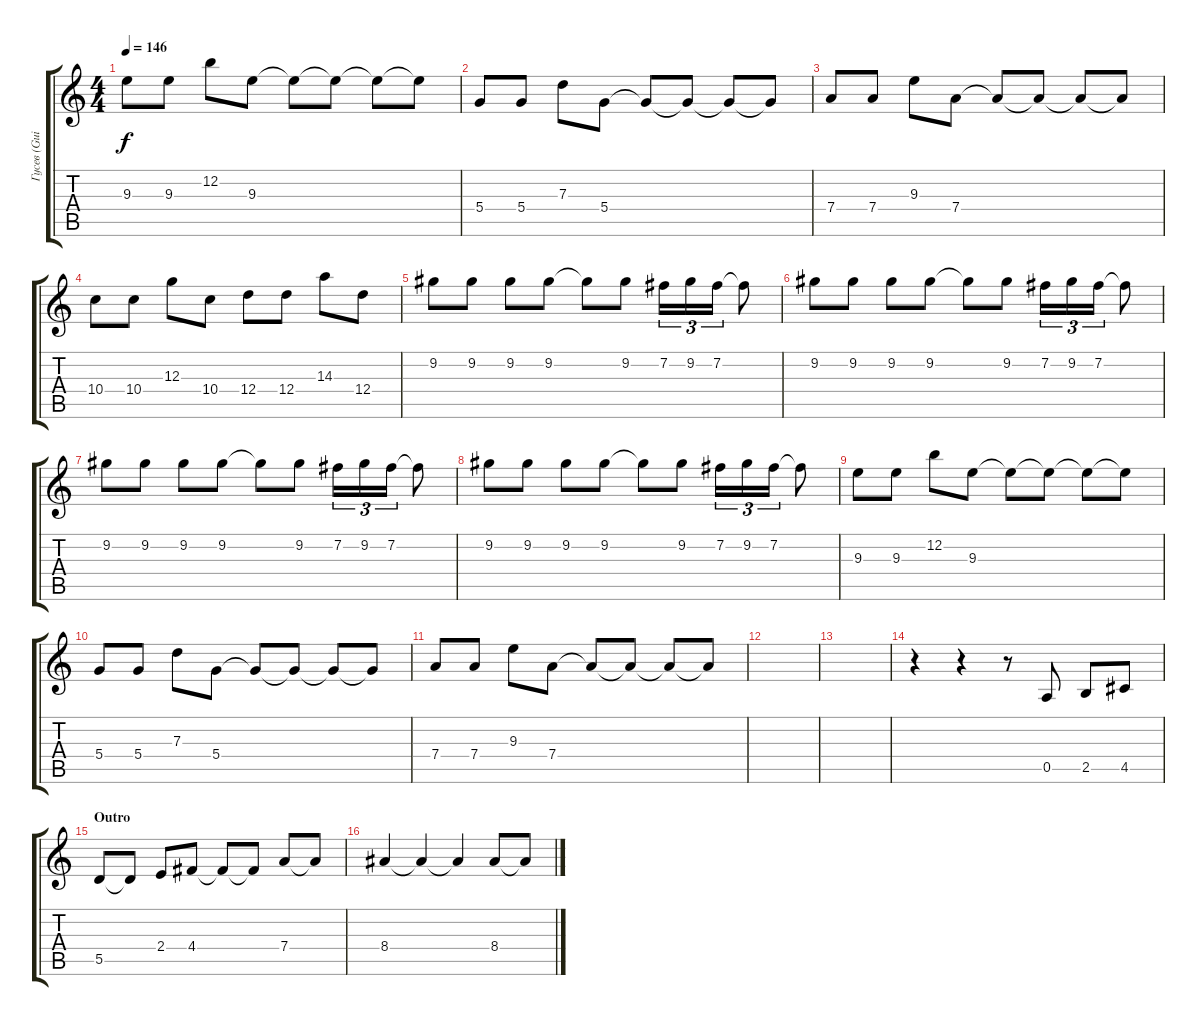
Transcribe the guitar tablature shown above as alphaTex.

\track ("Гусев (Guitar 2)" "Гусев (Gui") {instrument distortionguitar}
\staff {score tabs}
\tuning (E4 B3 G3 D3 A2 E2) {hide}
\ts (4 4)
\tempo 146
\clef g2
\ks c
9.3.8{dy f} 9.3.8 12.2.8 9.3.8 9.3{t}.8 9.3{t}.8 9.3{t}.8 9.3{t}.8 |
5.4.8 5.4.8 7.3.8 5.4.8 5.4{t}.8 5.4{t}.8 5.4{t}.8 5.4{t}.8 |
7.4.8 7.4.8 9.3.8 7.4.8 7.4{t}.8 7.4{t}.8 7.4{t}.8 7.4{t}.8 |
10.4.8 10.4.8 12.3.8 10.4.8 12.4.8 12.4.8 14.3.8 12.4.8 |
9.2.8 9.2.8 9.2.8 9.2.8 9.2{t}.8 9.2.8 7.2.16{tu (3 2)} 9.2.16{tu (3 2)} 7.2.16{tu (3 2)} 7.2{t}.8 |
9.2.8 9.2.8 9.2.8 9.2.8 9.2{t}.8 9.2.8 7.2.16{tu (3 2)} 9.2.16{tu (3 2)} 7.2.16{tu (3 2)} 7.2{t}.8 |
9.2.8 9.2.8 9.2.8 9.2.8 9.2{t}.8 9.2.8 7.2.16{tu (3 2)} 9.2.16{tu (3 2)} 7.2.16{tu (3 2)} 7.2{t}.8 |
9.2.8 9.2.8 9.2.8 9.2.8 9.2{t}.8 9.2.8 7.2.16{tu (3 2)} 9.2.16{tu (3 2)} 7.2.16{tu (3 2)} 7.2{t}.8 |
9.3.8 9.3.8 12.2.8 9.3.8 9.3{t}.8 9.3{t}.8 9.3{t}.8 9.3{t}.8 |
5.4.8 5.4.8 7.3.8 5.4.8 5.4{t}.8 5.4{t}.8 5.4{t}.8 5.4{t}.8 |
7.4.8 7.4.8 9.3.8 7.4.8 7.4{t}.8 7.4{t}.8 7.4{t}.8 7.4{t}.8 |
|
|
r.4 r.4 r.8 0.5.8 2.5.8 4.5.8 |
\section ("" "Outro")
5.5.8 5.5{t}.8 2.4.8 4.4.8 4.4{t}.8 4.4{t}.8 7.4.8 7.4{t}.8 |
8.4.4 8.4{t}.4 8.4{t}.4 8.4.8 8.4{t}.8
